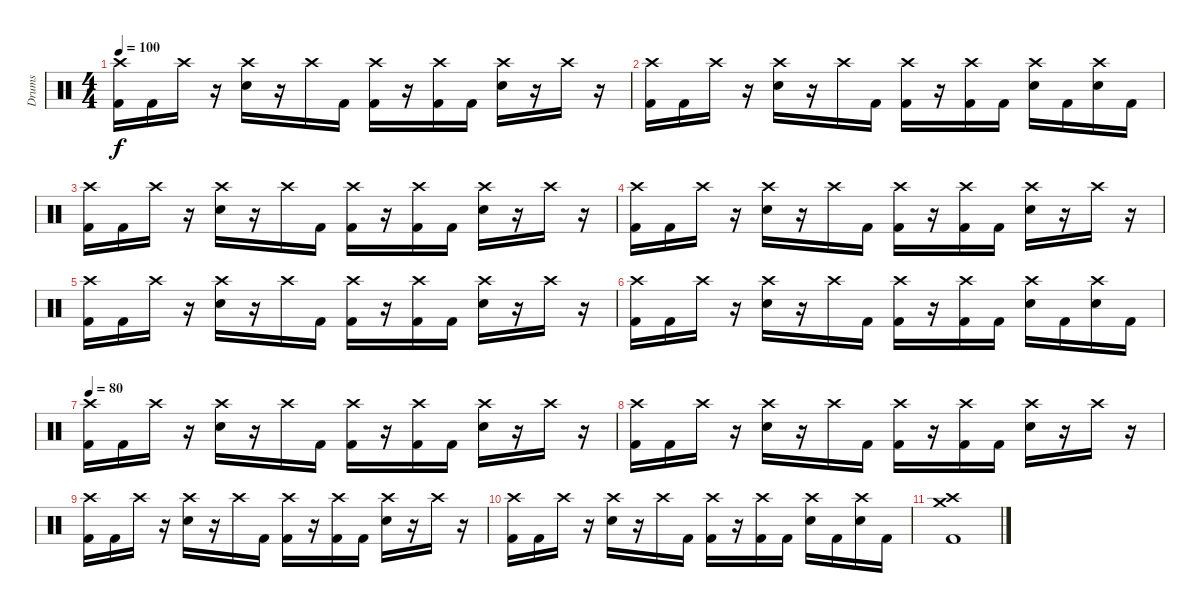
\track ("Drums" "Drums") {instrument percussion}
\staff {score}
\articulation defaults
\ts (4 4)
\tempo 100
\clef neutral
\ks c
("Crash high (hit)" "Kick (hit) 2").16{dy f} "Kick (hit) 2".16 "Crash high (hit)".16 r.16 ("Snare (hit) 2" "Crash high (hit)").16 r.16 "Crash high (hit)".16 "Kick (hit) 2".16 ("Crash high (hit)" "Kick (hit) 2").16 r.16 ("Crash high (hit)" "Kick (hit) 2").16 "Kick (hit) 2".16 ("Snare (hit) 2" "Crash high (hit)").16 r.16 "Crash high (hit)".16 r.16 |
("Crash high (hit)" "Kick (hit) 2").16 "Kick (hit) 2".16 "Crash high (hit)".16 r.16 ("Snare (hit) 2" "Crash high (hit)").16 r.16 "Crash high (hit)".16 "Kick (hit) 2".16 ("Crash high (hit)" "Kick (hit) 2").16 r.16 ("Crash high (hit)" "Kick (hit) 2").16 "Kick (hit) 2".16 ("Snare (hit) 2" "Crash high (hit)").16 "Kick (hit) 2".16 ("Snare (hit) 2" "Crash high (hit)").16 "Kick (hit) 2".16 |
("Crash high (hit)" "Kick (hit) 2").16 "Kick (hit) 2".16 "Crash high (hit)".16 r.16 ("Snare (hit) 2" "Crash high (hit)").16 r.16 "Crash high (hit)".16 "Kick (hit) 2".16 ("Crash high (hit)" "Kick (hit) 2").16 r.16 ("Crash high (hit)" "Kick (hit) 2").16 "Kick (hit) 2".16 ("Snare (hit) 2" "Crash high (hit)").16 r.16 "Crash high (hit)".16 r.16 |
("Crash high (hit)" "Kick (hit) 2").16 "Kick (hit) 2".16 "Crash high (hit)".16 r.16 ("Snare (hit) 2" "Crash high (hit)").16 r.16 "Crash high (hit)".16 "Kick (hit) 2".16 ("Crash high (hit)" "Kick (hit) 2").16 r.16 ("Crash high (hit)" "Kick (hit) 2").16 "Kick (hit) 2".16 ("Snare (hit) 2" "Crash high (hit)").16 r.16 "Crash high (hit)".16 r.16 |
("Crash high (hit)" "Kick (hit) 2").16 "Kick (hit) 2".16 "Crash high (hit)".16 r.16 ("Snare (hit) 2" "Crash high (hit)").16 r.16 "Crash high (hit)".16 "Kick (hit) 2".16 ("Crash high (hit)" "Kick (hit) 2").16 r.16 ("Crash high (hit)" "Kick (hit) 2").16 "Kick (hit) 2".16 ("Snare (hit) 2" "Crash high (hit)").16 r.16 "Crash high (hit)".16 r.16 |
("Crash high (hit)" "Kick (hit) 2").16 "Kick (hit) 2".16 "Crash high (hit)".16 r.16 ("Snare (hit) 2" "Crash high (hit)").16 r.16 "Crash high (hit)".16 "Kick (hit) 2".16 ("Crash high (hit)" "Kick (hit) 2").16 r.16 ("Crash high (hit)" "Kick (hit) 2").16 "Kick (hit) 2".16 ("Snare (hit) 2" "Crash high (hit)").16 "Kick (hit) 2".16 ("Snare (hit) 2" "Crash high (hit)").16 "Kick (hit) 2".16 |
\tempo 80
("Crash high (hit)" "Kick (hit) 2").16 "Kick (hit) 2".16 "Crash high (hit)".16 r.16 ("Snare (hit) 2" "Crash high (hit)").16 r.16 "Crash high (hit)".16 "Kick (hit) 2".16 ("Crash high (hit)" "Kick (hit) 2").16 r.16 ("Crash high (hit)" "Kick (hit) 2").16 "Kick (hit) 2".16 ("Snare (hit) 2" "Crash high (hit)").16 r.16 "Crash high (hit)".16 r.16 |
("Crash high (hit)" "Kick (hit) 2").16 "Kick (hit) 2".16 "Crash high (hit)".16 r.16 ("Snare (hit) 2" "Crash high (hit)").16 r.16 "Crash high (hit)".16 "Kick (hit) 2".16 ("Crash high (hit)" "Kick (hit) 2").16 r.16 ("Crash high (hit)" "Kick (hit) 2").16 "Kick (hit) 2".16 ("Snare (hit) 2" "Crash high (hit)").16 r.16 "Crash high (hit)".16 r.16 |
("Crash high (hit)" "Kick (hit) 2").16 "Kick (hit) 2".16 "Crash high (hit)".16 r.16 ("Snare (hit) 2" "Crash high (hit)").16 r.16 "Crash high (hit)".16 "Kick (hit) 2".16 ("Crash high (hit)" "Kick (hit) 2").16 r.16 ("Crash high (hit)" "Kick (hit) 2").16 "Kick (hit) 2".16 ("Snare (hit) 2" "Crash high (hit)").16 r.16 "Crash high (hit)".16 r.16 |
("Crash high (hit)" "Kick (hit) 2").16 "Kick (hit) 2".16 "Crash high (hit)".16 r.16 ("Snare (hit) 2" "Crash high (hit)").16 r.16 "Crash high (hit)".16 "Kick (hit) 2".16 ("Crash high (hit)" "Kick (hit) 2").16 r.16 ("Crash high (hit)" "Kick (hit) 2").16 "Kick (hit) 2".16 ("Snare (hit) 2" "Crash high (hit)").16 "Kick (hit) 2".16 ("Snare (hit) 2" "Crash high (hit)").16 "Kick (hit) 2".16 |
("Crash medium (hit)" "Crash high (hit)" "Kick (hit) 2").1
